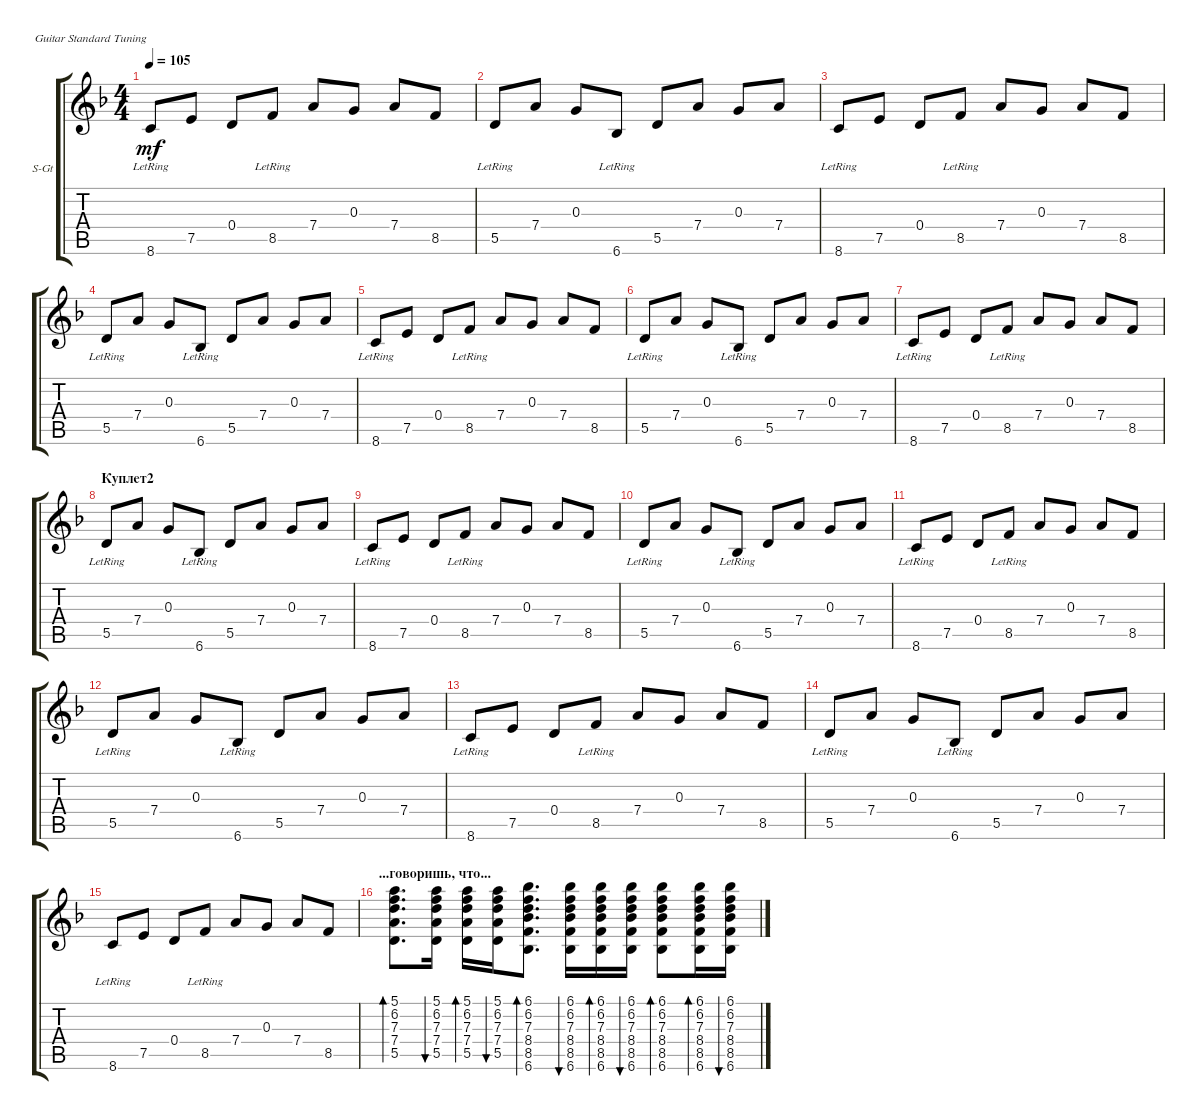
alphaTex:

\defaultSystemsLayout 4
\bracketExtendMode groupsimilarinstruments
\firstSystemTrackNameOrientation horizontal
\otherSystemsTrackNameOrientation horizontal
\track ("Steel Guitar" "S-Gt") {instrument acousticguitarsteel}
\staff {score tabs}
\tuning (E4 B3 G3 D3 A2 E2)
\ts (4 4)
\tempo 105
\clef g2
\ks dminor
8.6{lr}.8{dy mf} 7.5.8 0.4.8 8.5{lr}.8 7.4.8 0.3.8 7.4.8 8.5.8 |
5.5{lr}.8 7.4.8 0.3.8 6.6{lr}.8 5.5.8 7.4.8 0.3.8 7.4.8 |
8.6{lr}.8 7.5.8 0.4.8 8.5{lr}.8 7.4.8 0.3.8 7.4.8 8.5.8 |
5.5{lr}.8 7.4.8 0.3.8 6.6{lr}.8 5.5.8 7.4.8 0.3.8 7.4.8 |
8.6{lr}.8 7.5.8 0.4.8 8.5{lr}.8 7.4.8 0.3.8 7.4.8 8.5.8 |
5.5{lr}.8 7.4.8 0.3.8 6.6{lr}.8 5.5.8 7.4.8 0.3.8 7.4.8 |
8.6{lr}.8 7.5.8 0.4.8 8.5{lr}.8 7.4.8 0.3.8 7.4.8 8.5.8 |
\section ("" "Куплет2")
5.5{lr}.8 7.4.8 0.3.8 6.6{lr}.8 5.5.8 7.4.8 0.3.8 7.4.8 |
8.6{lr}.8 7.5.8 0.4.8 8.5{lr}.8 7.4.8 0.3.8 7.4.8 8.5.8 |
5.5{lr}.8 7.4.8 0.3.8 6.6{lr}.8 5.5.8 7.4.8 0.3.8 7.4.8 |
8.6{lr}.8 7.5.8 0.4.8 8.5{lr}.8 7.4.8 0.3.8 7.4.8 8.5.8 |
5.5{lr}.8 7.4.8 0.3.8 6.6{lr}.8 5.5.8 7.4.8 0.3.8 7.4.8 |
8.6{lr}.8 7.5.8 0.4.8 8.5{lr}.8 7.4.8 0.3.8 7.4.8 8.5.8 |
5.5{lr}.8 7.4.8 0.3.8 6.6{lr}.8 5.5.8 7.4.8 0.3.8 7.4.8 |
8.6{lr}.8 7.5.8 0.4.8 8.5{lr}.8 7.4.8 0.3.8 7.4.8 8.5.8 |
\section ("" "...говоришь, что...")
(5.5 7.4 7.3 6.2 5.1).8{d bd 30} (5.5 7.4 7.3 6.2 5.1).16{bu 30} (5.5 7.4 7.3 6.2 5.1).16{bd 30} (5.5 7.4 7.3 6.2 5.1).16{bu 30} (6.6 8.5 8.4 7.3 6.2 6.1).8{d bd 30} (6.6 8.5 8.4 7.3 6.2 6.1).16{bu 30} (6.6 8.5 8.4 7.3 6.2 6.1).16{bd 30} (6.6 8.5 8.4 7.3 6.2 6.1).16{bu 30} (6.6 8.5 8.4 7.3 6.2 6.1).8{bd 30} (6.6 8.5 8.4 7.3 6.2 6.1).16{bd 30} (6.6 8.5 8.4 7.3 6.2 6.1).16{bu 30}
